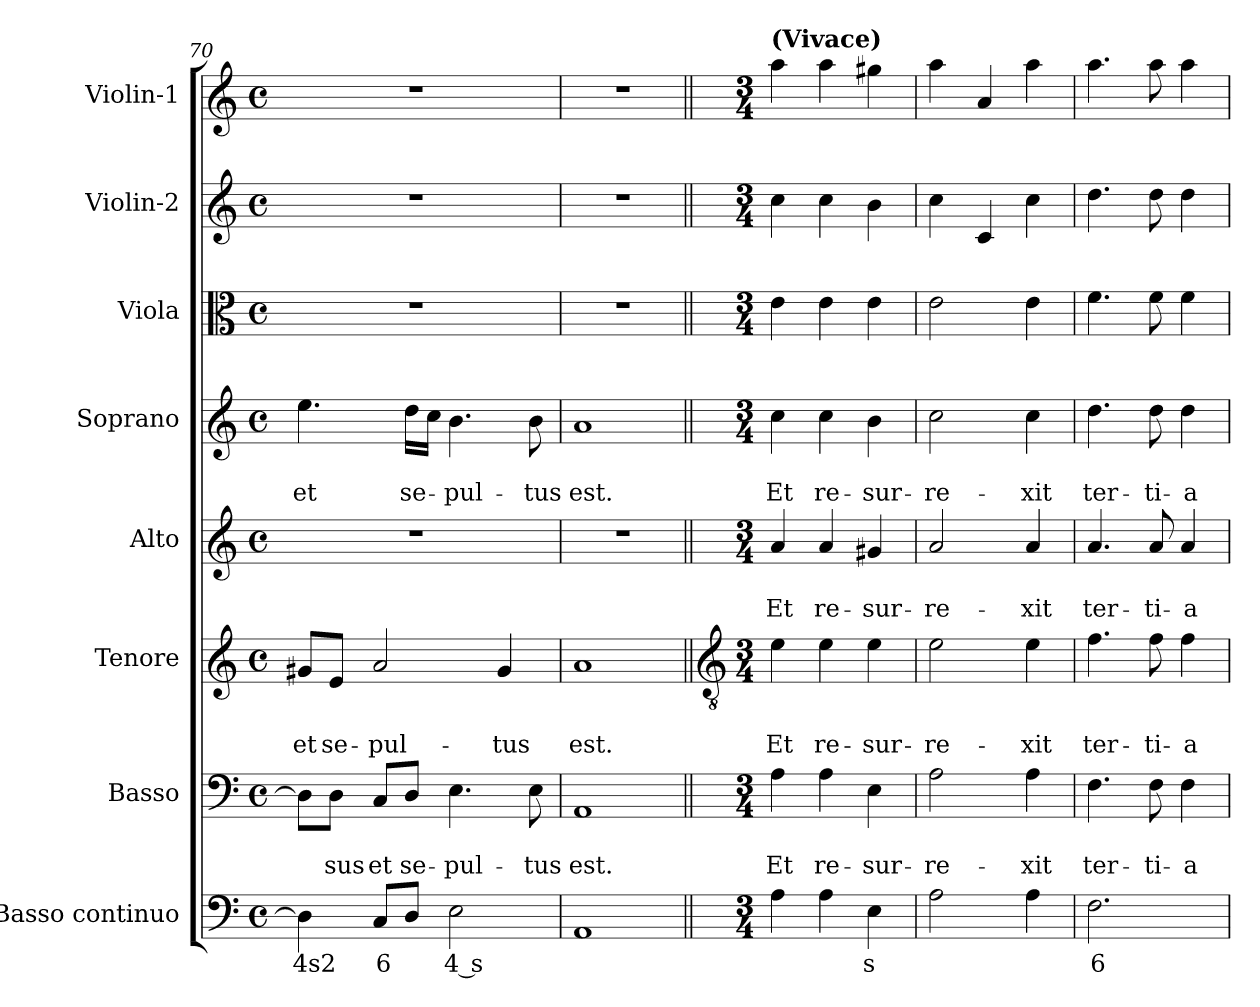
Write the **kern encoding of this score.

**kern	**text	**kern	**text	**text	**kern	**text	**text	**kern	**text	**text	**kern	**text	**text	**kern	**kern	**kern
*part8	*part8	*part7	*part7	*part7	*part6	*part6	*part6	*part5	*part5	*part5	*part4	*part4	*part4	*part3	*part2	*part1
*staff8	*staff8	*staff7	*staff7	*staff7	*staff6	*staff6	*staff6	*staff5	*staff5	*staff5	*staff4	*staff4	*staff4	*staff3	*staff2	*staff1
*I"Basso continuo	*	*I"Basso	*	*	*I"Tenore	*	*	*I"Alto	*	*	*I"Soprano	*	*	*I"Viola	*I"Violin-2	*I"Violin-1
*I'BC	*	*I'B	*	*	*I'T	*	*	*I'A	*	*	*I'S	*	*	*I'Va	*I'V2	*I'V1
*clefF4	*	*clefF4	*	*	*clefG2	*	*	*clefG2	*	*	*clefG2	*	*	*clefC3	*clefG2	*clefG2
*k[]	*	*k[]	*	*	*k[]	*	*	*k[]	*	*	*k[]	*	*	*k[]	*k[]	*k[]
*C:	*	*C:	*	*	*C:	*	*	*C:	*	*	*C:	*	*	*C:	*C:	*C:
*M4/4	*	*M4/4	*	*	*M4/4	*	*	*M4/4	*	*	*M4/4	*	*	*M4/4	*M4/4	*M4/4
*met(c)	*	*met(c)	*	*	*met(c)	*	*	*met(c)	*	*	*met(c)	*	*	*met(c)	*met(c)	*met(c)
=70	=70	=70	=70	=70	=70	=70	=70	=70	=70	=70	=70	=70	=70	=70	=70	=70
!	!LO:LY:b	!	!	!	!	!	!LO:LY:b	!	!	!	!	!	!LO:LY:b	!	!	!
4D\]	4s2	8D\L]	.	.	8g#X/L	.	et	1r	.	.	4.ee\	.	et	1r	1r	1r
!	!	!	!	!LO:LY:b	!	!	!LO:LY:b	!	!	!	!	!	!	!	!	!
.	.	8D\J	.	-sus	8e/J	.	se-	.	.	.	.	.	.	.	.	.
!	!LO:LY:b	!	!	!LO:LY:b	!	!	!LO:LY:b	!	!	!	!	!	!	!	!	!
8C/L	6	8C/L	.	et	2a/	.	-pul-	.	.	.	.	.	.	.	.	.
!	!	!	!	!LO:LY:b	!	!	!	!	!	!	!	!	!LO:LY:b	!	!	!
8D/J	.	8D/J	.	se-	.	.	.	.	.	.	16dd\LL	.	se-	.	.	.
.	.	.	.	.	.	.	.	.	.	.	16cc\JJ	.	.	.	.	.
!	!LO:LY:b	!	!	!LO:LY:b	!	!	!	!	!	!	!	!	!LO:LY:b	!	!	!
2E\	4 s	4.E\	.	-pul-	.	.	.	.	.	.	4.b\	.	-pul-	.	.	.
!	!	!	!	!	!	!	!LO:LY:b	!	!	!	!	!	!	!	!	!
.	.	.	.	.	4g#/	.	-tus	.	.	.	.	.	.	.	.	.
!	!	!	!	!LO:LY:b	!	!	!	!	!	!	!	!	!LO:LY:b	!	!	!
.	.	8E\	.	-tus	.	.	.	.	.	.	8b\	.	-tus	.	.	.
=71	=71	=71	=71	=71	=71	=71	=71	=71	=71	=71	=71	=71	=71	=71	=71	=71
!	!	!	!	!LO:LY:b	!	!	!LO:LY:b	!	!	!	!	!	!LO:LY:b	!	!	!
1AA	.	1AA	.	est.	1a	.	est.	1r	.	.	1a	.	est.	1r	1r	1r
!!LO:LB:g=z
=72||	=72||	=72||	=72||	=72||	=72||	=72||	=72||	=72||	=72||	=72||	=72||	=72||	=72||	=72||	=72||	=72||
*	*	*	*	*	*clefGv2	*	*	*	*	*	*	*	*	*	*	*
*M3/4	*	*M3/4	*	*	*M3/4	*	*	*M3/4	*	*	*M3/4	*	*	*M3/4	*M3/4	*M3/4
!	!	!	!	!	!	!	!	!	!	!	!	!	!	!	!	!LO:TX:a:B:t=(Vivace)
!	!	!	!	!LO:LY:b	!	!	!LO:LY:b	!	!	!LO:LY:b	!	!	!LO:LY:b	!	!	!
4A\	.	4A\	.	Et	4e\	.	Et	4a/	.	Et	4cc\	.	Et	4e\	4cc\	4aa\
!	!	!	!	!LO:LY:b	!	!	!LO:LY:b	!	!	!LO:LY:b	!	!	!LO:LY:b	!	!	!
4A\	.	4A\	.	re-	4e\	.	re-	4a/	.	re-	4cc\	.	re-	4e\	4cc\	4aa\
!	!LO:LY:b	!	!	!LO:LY:b	!	!	!LO:LY:b	!	!	!LO:LY:b	!	!	!LO:LY:b	!	!	!
4E\	s	4E\	.	-sur-	4e\	.	-sur-	4g#X/	.	-sur-	4b\	.	-sur-	4e\	4b\	4gg#X\
=73	=73	=73	=73	=73	=73	=73	=73	=73	=73	=73	=73	=73	=73	=73	=73	=73
!	!	!	!	!LO:LY:b	!	!	!LO:LY:b	!	!	!LO:LY:b	!	!	!LO:LY:b	!	!	!
2A\	.	2A\	.	-re-	2e\	.	-re-	2a/	.	-re-	2cc\	.	-re-	2e\	4cc\	4aa\
.	.	.	.	.	.	.	.	.	.	.	.	.	.	.	4c/	4a/
!	!	!	!	!LO:LY:b	!	!	!LO:LY:b	!	!	!LO:LY:b	!	!	!LO:LY:b	!	!	!
4A\	.	4A\	.	-xit	4e\	.	-xit	4a/	.	-xit	4cc\	.	-xit	4e\	4cc\	4aa\
=74	=74	=74	=74	=74	=74	=74	=74	=74	=74	=74	=74	=74	=74	=74	=74	=74
!	!LO:LY:b	!	!	!LO:LY:b	!	!	!LO:LY:b	!	!	!LO:LY:b	!	!	!LO:LY:b	!	!	!
2.F\	6	4.F\	.	ter-	4.f\	.	ter-	4.a/	.	ter-	4.dd\	.	ter-	4.f\	4.dd\	4.aa\
!	!	!	!	!LO:LY:b	!	!	!LO:LY:b	!	!	!LO:LY:b	!	!	!LO:LY:b	!	!	!
.	.	8F\	.	-ti-	8f\	.	-ti-	8a/	.	-ti-	8dd\	.	-ti-	8f\	8dd\	8aa\
!	!	!	!	!LO:LY:b	!	!	!LO:LY:b	!	!	!LO:LY:b	!	!	!LO:LY:b	!	!	!
.	.	4F\	.	-a	4f\	.	-a	4a/	.	-a	4dd\	.	-a	4f\	4dd\	4aa\
=	=	=	=	=	=	=	=	=	=	=	=	=	=	=	=	=
*-	*-	*-	*-	*-	*-	*-	*-	*-	*-	*-	*-	*-	*-	*-	*-	*-
